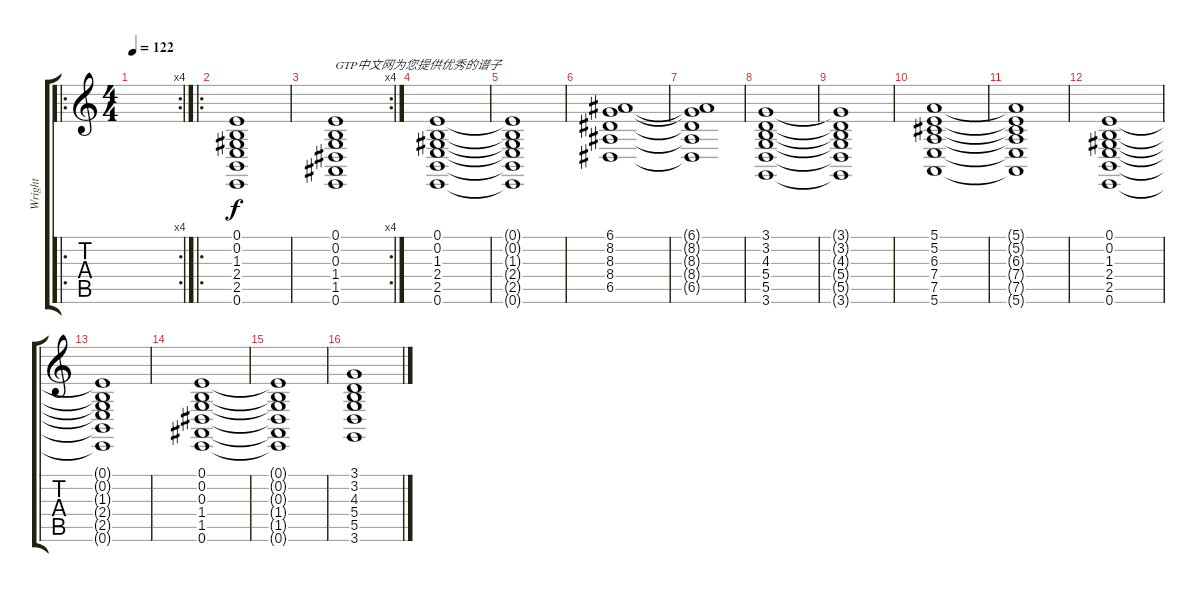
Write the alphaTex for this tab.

\track ("Wright" "Wright") {instrument drawbarorgan}
\staff {score tabs}
\tuning (E4 B3 G3 D3 A2 E2) {hide}
\ro
\rc 4
\ts (4 4)
\tempo 122
\clef g2
\ks c
|
\ro
(0.1 0.2 1.3 2.4 2.5 0.6).1 |
\rc 4
(0.1 0.2 0.3 1.4 1.5 0.6).1{txt "GTP中文网为您提供优秀的谱子"} |
(0.1 0.2 1.3 2.4 2.5 0.6).1 |
(0.1{t} 0.2{t} 1.3{t} 2.4{t} 2.5{t} 0.6{t}).1 |
(6.1 8.2 8.3 8.4 6.5).1 |
(6.1{t} 8.2{t} 8.3{t} 8.4{t} 6.5{t}).1 |
(3.1 3.2 4.3 5.4 5.5 3.6).1 |
(3.1{t} 3.2{t} 4.3{t} 5.4{t} 5.5{t} 3.6{t}).1 |
(5.1 5.2 6.3 7.4 7.5 5.6).1 |
(5.1{t} 5.2{t} 6.3{t} 7.4{t} 7.5{t} 5.6{t}).1 |
(0.1 0.2 1.3 2.4 2.5 0.6).1 |
(0.1{t} 0.2{t} 1.3{t} 2.4{t} 2.5{t} 0.6{t}).1 |
(0.1 0.2 0.3 1.4 1.5 0.6).1 |
(0.1{t} 0.2{t} 0.3{t} 1.4{t} 1.5{t} 0.6{t}).1 |
(3.1 3.2 4.3 5.4 5.5 3.6).1
